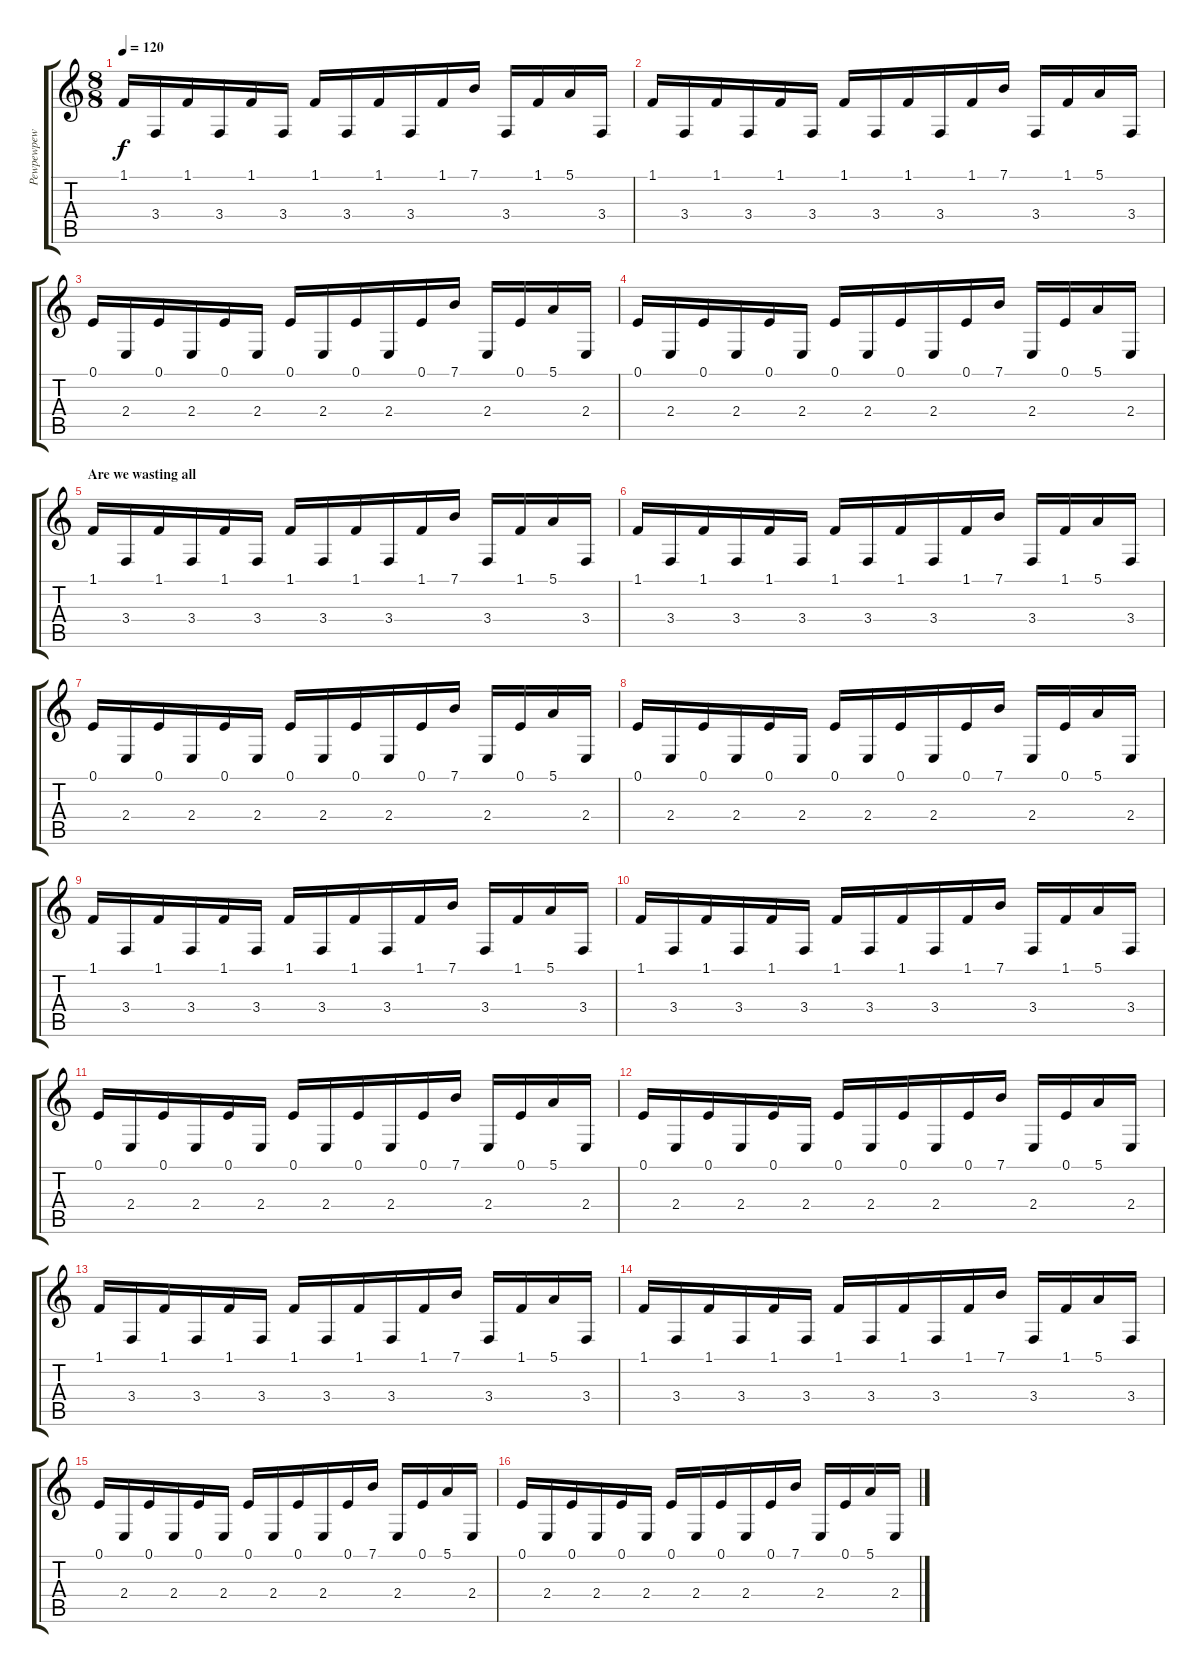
\track ("Pewpewpew" "Pewpewpew") {instrument honkytonkpiano}
\staff {score tabs}
\tuning (E4 B3 G3 D3 A2 E2) {hide}
\ts (8 8)
\tempo 120
\clef g2
\ks c
1.1.16{dy f} 3.4.16 1.1.16 3.4.16 1.1.16 3.4.16 1.1.16 3.4.16 1.1.16 3.4.16 1.1.16 7.1.16 3.4.16 1.1.16 5.1.16 3.4.16 |
1.1.16 3.4.16 1.1.16 3.4.16 1.1.16 3.4.16 1.1.16 3.4.16 1.1.16 3.4.16 1.1.16 7.1.16 3.4.16 1.1.16 5.1.16 3.4.16 |
0.1.16 2.4.16 0.1.16 2.4.16 0.1.16 2.4.16 0.1.16 2.4.16 0.1.16 2.4.16 0.1.16 7.1.16 2.4.16 0.1.16 5.1.16 2.4.16 |
0.1.16 2.4.16 0.1.16 2.4.16 0.1.16 2.4.16 0.1.16 2.4.16 0.1.16 2.4.16 0.1.16 7.1.16 2.4.16 0.1.16 5.1.16 2.4.16 |
\section ("" "Are we wasting all")
1.1.16 3.4.16 1.1.16 3.4.16 1.1.16 3.4.16 1.1.16 3.4.16 1.1.16 3.4.16 1.1.16 7.1.16 3.4.16 1.1.16 5.1.16 3.4.16 |
1.1.16 3.4.16 1.1.16 3.4.16 1.1.16 3.4.16 1.1.16 3.4.16 1.1.16 3.4.16 1.1.16 7.1.16 3.4.16 1.1.16 5.1.16 3.4.16 |
0.1.16 2.4.16 0.1.16 2.4.16 0.1.16 2.4.16 0.1.16 2.4.16 0.1.16 2.4.16 0.1.16 7.1.16 2.4.16 0.1.16 5.1.16 2.4.16 |
0.1.16 2.4.16 0.1.16 2.4.16 0.1.16 2.4.16 0.1.16 2.4.16 0.1.16 2.4.16 0.1.16 7.1.16 2.4.16 0.1.16 5.1.16 2.4.16 |
1.1.16 3.4.16 1.1.16 3.4.16 1.1.16 3.4.16 1.1.16 3.4.16 1.1.16 3.4.16 1.1.16 7.1.16 3.4.16 1.1.16 5.1.16 3.4.16 |
1.1.16 3.4.16 1.1.16 3.4.16 1.1.16 3.4.16 1.1.16 3.4.16 1.1.16 3.4.16 1.1.16 7.1.16 3.4.16 1.1.16 5.1.16 3.4.16 |
0.1.16 2.4.16 0.1.16 2.4.16 0.1.16 2.4.16 0.1.16 2.4.16 0.1.16 2.4.16 0.1.16 7.1.16 2.4.16 0.1.16 5.1.16 2.4.16 |
0.1.16 2.4.16 0.1.16 2.4.16 0.1.16 2.4.16 0.1.16 2.4.16 0.1.16 2.4.16 0.1.16 7.1.16 2.4.16 0.1.16 5.1.16 2.4.16 |
1.1.16 3.4.16 1.1.16 3.4.16 1.1.16 3.4.16 1.1.16 3.4.16 1.1.16 3.4.16 1.1.16 7.1.16 3.4.16 1.1.16 5.1.16 3.4.16 |
1.1.16 3.4.16 1.1.16 3.4.16 1.1.16 3.4.16 1.1.16 3.4.16 1.1.16 3.4.16 1.1.16 7.1.16 3.4.16 1.1.16 5.1.16 3.4.16 |
0.1.16 2.4.16 0.1.16 2.4.16 0.1.16 2.4.16 0.1.16 2.4.16 0.1.16 2.4.16 0.1.16 7.1.16 2.4.16 0.1.16 5.1.16 2.4.16 |
0.1.16 2.4.16 0.1.16 2.4.16 0.1.16 2.4.16 0.1.16 2.4.16 0.1.16 2.4.16 0.1.16 7.1.16 2.4.16 0.1.16 5.1.16 2.4.16
